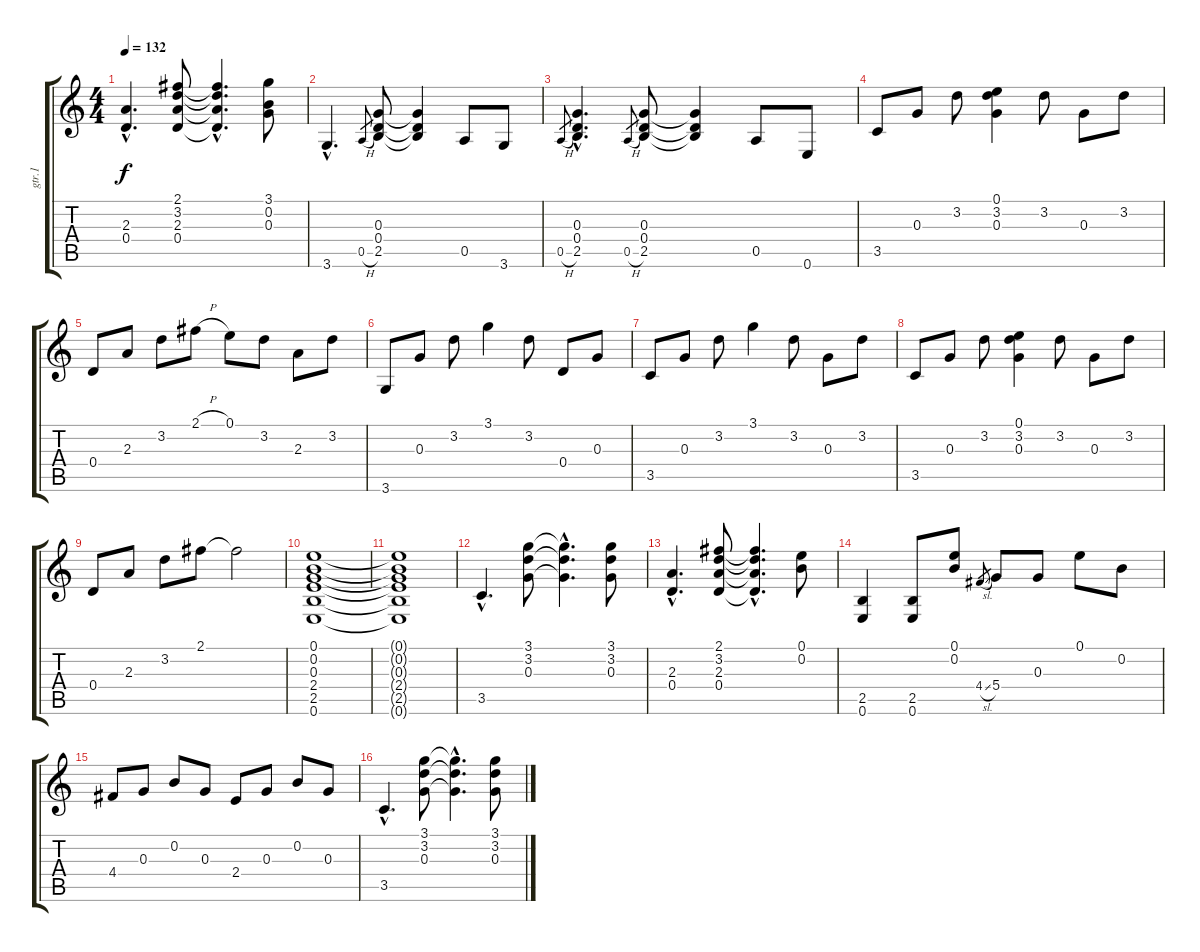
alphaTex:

\track ("gtr.1" "gtr.1") {instrument electricguitarclean}
\staff {score tabs}
\tuning (E4 B3 G3 D3 A2 E2) {hide}
\ts (4 4)
\tempo 132
\clef g2
\ks c
(2.3{hac} 0.4{hac}).4{d dy f} (2.1 3.2 2.3 0.4).8 (2.1{hac t} 3.2{hac t} 2.3{hac t} 0.4{hac t}).4{d} (3.1 0.2 0.3).8 |
3.6{hac}.4{d} 0.5{h}.8{gr} (0.3 0.4 2.5).8 (0.3{t} 0.4{t} 2.5{t}).4 0.5.8 3.6.8 |
0.5{h}.8{gr} (0.3{hac} 0.4{hac} 2.5{hac}).4{d} 0.5{h}.8{gr} (0.3 0.4 2.5).8 (0.3{t} 0.4{t} 2.5{t}).4 0.5.8 0.6.8 |
3.5.8 0.3.8 3.2.8 (0.1 3.2 0.3).4 3.2.8 0.3.8 3.2.8 |
0.4.8 2.3.8 3.2.8 2.1{h}.8 0.1.8 3.2.8 2.3.8 3.2.8 |
3.6.8 0.3.8 3.2.8 3.1.4 3.2.8 0.4.8 0.3.8 |
3.5.8 0.3.8 3.2.8 3.1.4 3.2.8 0.3.8 3.2.8 |
3.5.8 0.3.8 3.2.8 (0.1 3.2 0.3).4 3.2.8 0.3.8 3.2.8 |
0.4.8 2.3.8 3.2.8 2.1.8 2.1{t}.2 |
(0.1 0.2 0.3 2.4 2.5 0.6).1 |
(0.1{t} 0.2{t} 0.3{t} 2.4{t} 2.5{t} 0.6{t}).1 |
3.5{hac}.4{d} (3.1 3.2 0.3).8 (3.1{hac t} 3.2{hac t} 0.3{hac t}).4{d} (3.1 3.2 0.3).8 |
(2.3{hac} 0.4{hac}).4{d} (2.1 3.2 2.3 0.4).8 (2.1{hac t} 3.2{hac t} 2.3{hac t} 0.4{hac t}).4{d} (0.1 0.2).8 |
(2.5 0.6).4 (2.5 0.6).8 (0.1 0.2).8 4.4{sl}.8{gr} 5.4.8 0.3.8 0.1.8 0.2.8 |
4.4.8 0.3.8 0.2.8 0.3.8 2.4.8 0.3.8 0.2.8 0.3.8 |
3.5{hac}.4{d} (3.1 3.2 0.3).8 (3.1{hac t} 3.2{hac t} 0.3{hac t}).4{d} (3.1 3.2 0.3).8
